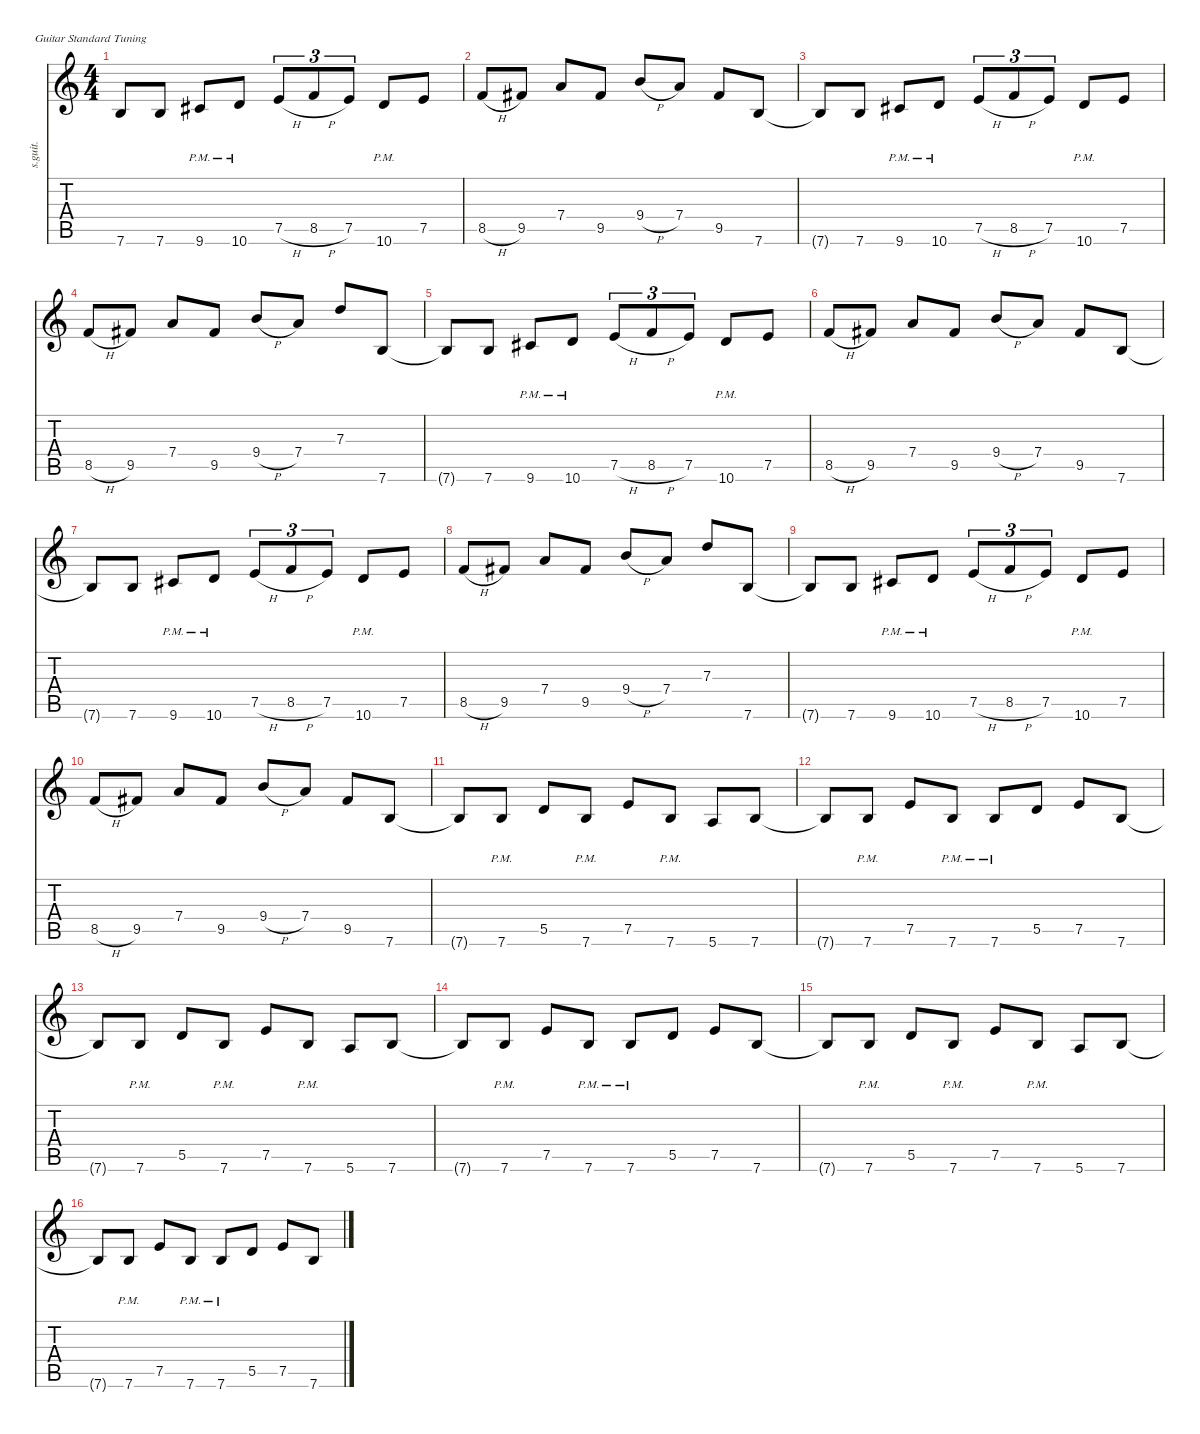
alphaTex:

\defaultSystemsLayout 4
\hideDynamics
\bracketExtendMode nobrackets
\track ("Marty Friedman (Lead Guitar)" "s.guit.") {instrument distortionguitar}
\staff {score tabs}
\tuning (E4 B3 G3 D3 A2 E2)
\ts (4 4)
\tempo (196 hide)
\clef g2
\ks c
7.6{t}.8{lyrics (0 "") lyrics (1 "") lyrics (2 "") lyrics (3 "") lyrics (4 "") dy f} 7.6.8{lyrics (0 "") lyrics (1 "") lyrics (2 "") lyrics (3 "") lyrics (4 "")} 9.6{pm acc #}.8{lyrics (0 "") lyrics (1 "") lyrics (2 "") lyrics (3 "") lyrics (4 "")} 10.6{pm}.8{lyrics (0 "") lyrics (1 "") lyrics (2 "") lyrics (3 "") lyrics (4 "")} 7.5{h}.8{tu (3 2) lyrics (0 "") lyrics (1 "") lyrics (2 "") lyrics (3 "") lyrics (4 "")} 8.5{h}.8{tu (3 2) lyrics (0 "") lyrics (1 "") lyrics (2 "") lyrics (3 "") lyrics (4 "")} 7.5.8{tu (3 2) lyrics (0 "") lyrics (1 "") lyrics (2 "") lyrics (3 "") lyrics (4 "")} 10.6{pm}.8{lyrics (0 "") lyrics (1 "") lyrics (2 "") lyrics (3 "") lyrics (4 "")} 7.5.8{lyrics (0 "") lyrics (1 "") lyrics (2 "") lyrics (3 "") lyrics (4 "")} |
8.5{h}.8{lyrics (0 "") lyrics (1 "") lyrics (2 "") lyrics (3 "") lyrics (4 "")} 9.5{acc #}.8{lyrics (0 "") lyrics (1 "") lyrics (2 "") lyrics (3 "") lyrics (4 "")} 7.4.8{lyrics (0 "") lyrics (1 "") lyrics (2 "") lyrics (3 "") lyrics (4 "")} 9.5{acc #}.8{lyrics (0 "") lyrics (1 "") lyrics (2 "") lyrics (3 "") lyrics (4 "")} 9.4{h}.8{lyrics (0 "") lyrics (1 "") lyrics (2 "") lyrics (3 "") lyrics (4 "")} 7.4.8{lyrics (0 "") lyrics (1 "") lyrics (2 "") lyrics (3 "") lyrics (4 "")} 9.5{acc #}.8{lyrics (0 "") lyrics (1 "") lyrics (2 "") lyrics (3 "") lyrics (4 "")} 7.6.8{lyrics (0 "") lyrics (1 "") lyrics (2 "") lyrics (3 "") lyrics (4 "")} |
7.6{t}.8{lyrics (0 "") lyrics (1 "") lyrics (2 "") lyrics (3 "") lyrics (4 "")} 7.6.8{lyrics (0 "") lyrics (1 "") lyrics (2 "") lyrics (3 "") lyrics (4 "")} 9.6{pm acc #}.8{lyrics (0 "") lyrics (1 "") lyrics (2 "") lyrics (3 "") lyrics (4 "")} 10.6{pm}.8{lyrics (0 "") lyrics (1 "") lyrics (2 "") lyrics (3 "") lyrics (4 "")} 7.5{h}.8{tu (3 2) lyrics (0 "") lyrics (1 "") lyrics (2 "") lyrics (3 "") lyrics (4 "")} 8.5{h}.8{tu (3 2) lyrics (0 "") lyrics (1 "") lyrics (2 "") lyrics (3 "") lyrics (4 "")} 7.5.8{tu (3 2) lyrics (0 "") lyrics (1 "") lyrics (2 "") lyrics (3 "") lyrics (4 "")} 10.6{pm}.8{lyrics (0 "") lyrics (1 "") lyrics (2 "") lyrics (3 "") lyrics (4 "")} 7.5.8{lyrics (0 "") lyrics (1 "") lyrics (2 "") lyrics (3 "") lyrics (4 "")} |
8.5{h}.8{lyrics (0 "") lyrics (1 "") lyrics (2 "") lyrics (3 "") lyrics (4 "")} 9.5{acc #}.8{lyrics (0 "") lyrics (1 "") lyrics (2 "") lyrics (3 "") lyrics (4 "")} 7.4.8{lyrics (0 "") lyrics (1 "") lyrics (2 "") lyrics (3 "") lyrics (4 "")} 9.5{acc #}.8{lyrics (0 "") lyrics (1 "") lyrics (2 "") lyrics (3 "") lyrics (4 "")} 9.4{h}.8{lyrics (0 "") lyrics (1 "") lyrics (2 "") lyrics (3 "") lyrics (4 "")} 7.4.8{lyrics (0 "") lyrics (1 "") lyrics (2 "") lyrics (3 "") lyrics (4 "")} 7.3.8{lyrics (0 "") lyrics (1 "") lyrics (2 "") lyrics (3 "") lyrics (4 "")} 7.6.8{lyrics (0 "") lyrics (1 "") lyrics (2 "") lyrics (3 "") lyrics (4 "")} |
7.6{t}.8{lyrics (0 "") lyrics (1 "") lyrics (2 "") lyrics (3 "") lyrics (4 "")} 7.6.8{lyrics (0 "") lyrics (1 "") lyrics (2 "") lyrics (3 "") lyrics (4 "")} 9.6{pm acc #}.8{lyrics (0 "") lyrics (1 "") lyrics (2 "") lyrics (3 "") lyrics (4 "")} 10.6{pm}.8{lyrics (0 "") lyrics (1 "") lyrics (2 "") lyrics (3 "") lyrics (4 "")} 7.5{h}.8{tu (3 2) lyrics (0 "") lyrics (1 "") lyrics (2 "") lyrics (3 "") lyrics (4 "")} 8.5{h}.8{tu (3 2) lyrics (0 "") lyrics (1 "") lyrics (2 "") lyrics (3 "") lyrics (4 "")} 7.5.8{tu (3 2) lyrics (0 "") lyrics (1 "") lyrics (2 "") lyrics (3 "") lyrics (4 "")} 10.6{pm}.8{lyrics (0 "") lyrics (1 "") lyrics (2 "") lyrics (3 "") lyrics (4 "")} 7.5.8{lyrics (0 "") lyrics (1 "") lyrics (2 "") lyrics (3 "") lyrics (4 "")} |
8.5{h}.8{lyrics (0 "") lyrics (1 "") lyrics (2 "") lyrics (3 "") lyrics (4 "")} 9.5{acc #}.8{lyrics (0 "") lyrics (1 "") lyrics (2 "") lyrics (3 "") lyrics (4 "")} 7.4.8{lyrics (0 "") lyrics (1 "") lyrics (2 "") lyrics (3 "") lyrics (4 "")} 9.5{acc #}.8{lyrics (0 "") lyrics (1 "") lyrics (2 "") lyrics (3 "") lyrics (4 "")} 9.4{h}.8{lyrics (0 "") lyrics (1 "") lyrics (2 "") lyrics (3 "") lyrics (4 "")} 7.4.8{lyrics (0 "") lyrics (1 "") lyrics (2 "") lyrics (3 "") lyrics (4 "")} 9.5{acc #}.8{lyrics (0 "") lyrics (1 "") lyrics (2 "") lyrics (3 "") lyrics (4 "")} 7.6.8{lyrics (0 "") lyrics (1 "") lyrics (2 "") lyrics (3 "") lyrics (4 "")} |
7.6{t}.8{lyrics (0 "") lyrics (1 "") lyrics (2 "") lyrics (3 "") lyrics (4 "")} 7.6.8{lyrics (0 "") lyrics (1 "") lyrics (2 "") lyrics (3 "") lyrics (4 "")} 9.6{pm acc #}.8{lyrics (0 "") lyrics (1 "") lyrics (2 "") lyrics (3 "") lyrics (4 "")} 10.6{pm}.8{lyrics (0 "") lyrics (1 "") lyrics (2 "") lyrics (3 "") lyrics (4 "")} 7.5{h}.8{tu (3 2) lyrics (0 "") lyrics (1 "") lyrics (2 "") lyrics (3 "") lyrics (4 "")} 8.5{h}.8{tu (3 2) lyrics (0 "") lyrics (1 "") lyrics (2 "") lyrics (3 "") lyrics (4 "")} 7.5.8{tu (3 2) lyrics (0 "") lyrics (1 "") lyrics (2 "") lyrics (3 "") lyrics (4 "")} 10.6{pm}.8{lyrics (0 "") lyrics (1 "") lyrics (2 "") lyrics (3 "") lyrics (4 "")} 7.5.8{lyrics (0 "") lyrics (1 "") lyrics (2 "") lyrics (3 "") lyrics (4 "")} |
8.5{h}.8{lyrics (0 "") lyrics (1 "") lyrics (2 "") lyrics (3 "") lyrics (4 "")} 9.5{acc #}.8{lyrics (0 "") lyrics (1 "") lyrics (2 "") lyrics (3 "") lyrics (4 "")} 7.4.8{lyrics (0 "") lyrics (1 "") lyrics (2 "") lyrics (3 "") lyrics (4 "")} 9.5{acc #}.8{lyrics (0 "") lyrics (1 "") lyrics (2 "") lyrics (3 "") lyrics (4 "")} 9.4{h}.8{lyrics (0 "") lyrics (1 "") lyrics (2 "") lyrics (3 "") lyrics (4 "")} 7.4.8{lyrics (0 "") lyrics (1 "") lyrics (2 "") lyrics (3 "") lyrics (4 "")} 7.3.8{lyrics (0 "") lyrics (1 "") lyrics (2 "") lyrics (3 "") lyrics (4 "")} 7.6.8{lyrics (0 "") lyrics (1 "") lyrics (2 "") lyrics (3 "") lyrics (4 "")} |
7.6{t}.8{lyrics (0 "") lyrics (1 "") lyrics (2 "") lyrics (3 "") lyrics (4 "")} 7.6.8{lyrics (0 "") lyrics (1 "") lyrics (2 "") lyrics (3 "") lyrics (4 "")} 9.6{pm acc #}.8{lyrics (0 "") lyrics (1 "") lyrics (2 "") lyrics (3 "") lyrics (4 "")} 10.6{pm}.8{lyrics (0 "") lyrics (1 "") lyrics (2 "") lyrics (3 "") lyrics (4 "")} 7.5{h}.8{tu (3 2) lyrics (0 "") lyrics (1 "") lyrics (2 "") lyrics (3 "") lyrics (4 "")} 8.5{h}.8{tu (3 2) lyrics (0 "") lyrics (1 "") lyrics (2 "") lyrics (3 "") lyrics (4 "")} 7.5.8{tu (3 2) lyrics (0 "") lyrics (1 "") lyrics (2 "") lyrics (3 "") lyrics (4 "")} 10.6{pm}.8{lyrics (0 "") lyrics (1 "") lyrics (2 "") lyrics (3 "") lyrics (4 "")} 7.5.8{lyrics (0 "") lyrics (1 "") lyrics (2 "") lyrics (3 "") lyrics (4 "")} |
8.5{h}.8{lyrics (0 "") lyrics (1 "") lyrics (2 "") lyrics (3 "") lyrics (4 "")} 9.5{acc #}.8{lyrics (0 "") lyrics (1 "") lyrics (2 "") lyrics (3 "") lyrics (4 "")} 7.4.8{lyrics (0 "") lyrics (1 "") lyrics (2 "") lyrics (3 "") lyrics (4 "")} 9.5{acc #}.8{lyrics (0 "") lyrics (1 "") lyrics (2 "") lyrics (3 "") lyrics (4 "")} 9.4{h}.8{lyrics (0 "") lyrics (1 "") lyrics (2 "") lyrics (3 "") lyrics (4 "")} 7.4.8{lyrics (0 "") lyrics (1 "") lyrics (2 "") lyrics (3 "") lyrics (4 "")} 9.5{acc #}.8{lyrics (0 "") lyrics (1 "") lyrics (2 "") lyrics (3 "") lyrics (4 "")} 7.6.8{lyrics (0 "") lyrics (1 "") lyrics (2 "") lyrics (3 "") lyrics (4 "")} |
7.6{t}.8{lyrics (0 "") lyrics (1 "") lyrics (2 "") lyrics (3 "") lyrics (4 "")} 7.6{pm}.8{lyrics (0 "") lyrics (1 "") lyrics (2 "") lyrics (3 "") lyrics (4 "")} 5.5.8{lyrics (0 "") lyrics (1 "") lyrics (2 "") lyrics (3 "") lyrics (4 "")} 7.6{pm}.8{lyrics (0 "") lyrics (1 "") lyrics (2 "") lyrics (3 "") lyrics (4 "")} 7.5.8{lyrics (0 "") lyrics (1 "") lyrics (2 "") lyrics (3 "") lyrics (4 "")} 7.6{pm}.8{lyrics (0 "") lyrics (1 "") lyrics (2 "") lyrics (3 "") lyrics (4 "")} 5.6.8{lyrics (0 "") lyrics (1 "") lyrics (2 "") lyrics (3 "") lyrics (4 "")} 7.6.8{lyrics (0 "") lyrics (1 "") lyrics (2 "") lyrics (3 "") lyrics (4 "")} |
7.6{t}.8{lyrics (0 "") lyrics (1 "") lyrics (2 "") lyrics (3 "") lyrics (4 "")} 7.6{pm}.8{lyrics (0 "") lyrics (1 "") lyrics (2 "") lyrics (3 "") lyrics (4 "")} 7.5.8{lyrics (0 "") lyrics (1 "") lyrics (2 "") lyrics (3 "") lyrics (4 "")} 7.6{pm}.8{lyrics (0 "") lyrics (1 "") lyrics (2 "") lyrics (3 "") lyrics (4 "")} 7.6{pm}.8{lyrics (0 "") lyrics (1 "") lyrics (2 "") lyrics (3 "") lyrics (4 "")} 5.5.8{lyrics (0 "") lyrics (1 "") lyrics (2 "") lyrics (3 "") lyrics (4 "")} 7.5.8{lyrics (0 "") lyrics (1 "") lyrics (2 "") lyrics (3 "") lyrics (4 "")} 7.6.8{lyrics (0 "") lyrics (1 "") lyrics (2 "") lyrics (3 "") lyrics (4 "")} |
7.6{t}.8{lyrics (0 "") lyrics (1 "") lyrics (2 "") lyrics (3 "") lyrics (4 "")} 7.6{pm}.8{lyrics (0 "") lyrics (1 "") lyrics (2 "") lyrics (3 "") lyrics (4 "")} 5.5.8{lyrics (0 "") lyrics (1 "") lyrics (2 "") lyrics (3 "") lyrics (4 "")} 7.6{pm}.8{lyrics (0 "") lyrics (1 "") lyrics (2 "") lyrics (3 "") lyrics (4 "")} 7.5.8{lyrics (0 "") lyrics (1 "") lyrics (2 "") lyrics (3 "") lyrics (4 "")} 7.6{pm}.8{lyrics (0 "") lyrics (1 "") lyrics (2 "") lyrics (3 "") lyrics (4 "")} 5.6.8{lyrics (0 "") lyrics (1 "") lyrics (2 "") lyrics (3 "") lyrics (4 "")} 7.6.8{lyrics (0 "") lyrics (1 "") lyrics (2 "") lyrics (3 "") lyrics (4 "")} |
7.6{t}.8{lyrics (0 "") lyrics (1 "") lyrics (2 "") lyrics (3 "") lyrics (4 "")} 7.6{pm}.8{lyrics (0 "") lyrics (1 "") lyrics (2 "") lyrics (3 "") lyrics (4 "")} 7.5.8{lyrics (0 "") lyrics (1 "") lyrics (2 "") lyrics (3 "") lyrics (4 "")} 7.6{pm}.8{lyrics (0 "") lyrics (1 "") lyrics (2 "") lyrics (3 "") lyrics (4 "")} 7.6{pm}.8{lyrics (0 "") lyrics (1 "") lyrics (2 "") lyrics (3 "") lyrics (4 "")} 5.5.8{lyrics (0 "") lyrics (1 "") lyrics (2 "") lyrics (3 "") lyrics (4 "")} 7.5.8{lyrics (0 "") lyrics (1 "") lyrics (2 "") lyrics (3 "") lyrics (4 "")} 7.6.8{lyrics (0 "") lyrics (1 "") lyrics (2 "") lyrics (3 "") lyrics (4 "")} |
7.6{t}.8{lyrics (0 "") lyrics (1 "") lyrics (2 "") lyrics (3 "") lyrics (4 "")} 7.6{pm}.8{lyrics (0 "") lyrics (1 "") lyrics (2 "") lyrics (3 "") lyrics (4 "")} 5.5.8{lyrics (0 "") lyrics (1 "") lyrics (2 "") lyrics (3 "") lyrics (4 "")} 7.6{pm}.8{lyrics (0 "") lyrics (1 "") lyrics (2 "") lyrics (3 "") lyrics (4 "")} 7.5.8{lyrics (0 "") lyrics (1 "") lyrics (2 "") lyrics (3 "") lyrics (4 "")} 7.6{pm}.8{lyrics (0 "") lyrics (1 "") lyrics (2 "") lyrics (3 "") lyrics (4 "")} 5.6.8{lyrics (0 "") lyrics (1 "") lyrics (2 "") lyrics (3 "") lyrics (4 "")} 7.6.8{lyrics (0 "") lyrics (1 "") lyrics (2 "") lyrics (3 "") lyrics (4 "")} |
7.6{t}.8{lyrics (0 "") lyrics (1 "") lyrics (2 "") lyrics (3 "") lyrics (4 "")} 7.6{pm}.8{lyrics (0 "") lyrics (1 "") lyrics (2 "") lyrics (3 "") lyrics (4 "")} 7.5.8{lyrics (0 "") lyrics (1 "") lyrics (2 "") lyrics (3 "") lyrics (4 "")} 7.6{pm}.8{lyrics (0 "") lyrics (1 "") lyrics (2 "") lyrics (3 "") lyrics (4 "")} 7.6{pm}.8{lyrics (0 "") lyrics (1 "") lyrics (2 "") lyrics (3 "") lyrics (4 "")} 5.5.8{lyrics (0 "") lyrics (1 "") lyrics (2 "") lyrics (3 "") lyrics (4 "")} 7.5.8{lyrics (0 "") lyrics (1 "") lyrics (2 "") lyrics (3 "") lyrics (4 "")} 7.6.8{lyrics (0 "") lyrics (1 "") lyrics (2 "") lyrics (3 "") lyrics (4 "")}
